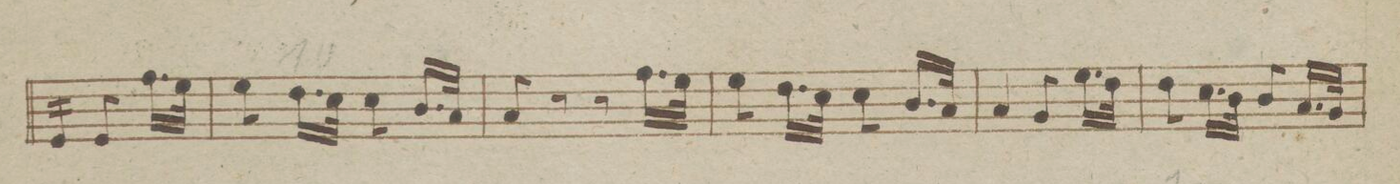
**kern	**dynam
*I"Viola	*
*clefC3	*
*k[b-e-]	*
*M2/4	*
16F/LL	.
16F/	.
16F/	.
16F/JJ	.
8F/	.
16.g\LL	.
32f\JJk	.
=10	=10
8f\	.
16.e-\LL	.
32d\JJk	.
8d\	.
16.c/LL	.
32B-/JJk	.
=11	=11
8B-/	.
8r	.
8r	.
16.g\LL	.
32f\JJk	.
=12	=12
8f\	.
16.e-\LL	.
32d\JJk	.
8d\	.
16.c/LL	.
32B-/JJk	.
=13	=13
4B-/	.
8A/	.
16.f\LL	.
32e-\JJk	.
=14	=14
8e-\	.
16.d\LL	.
32c\JJk	.
8c/	.
16.B-/LL	.
32A/JJk	.
=15	=15
*-	*-
